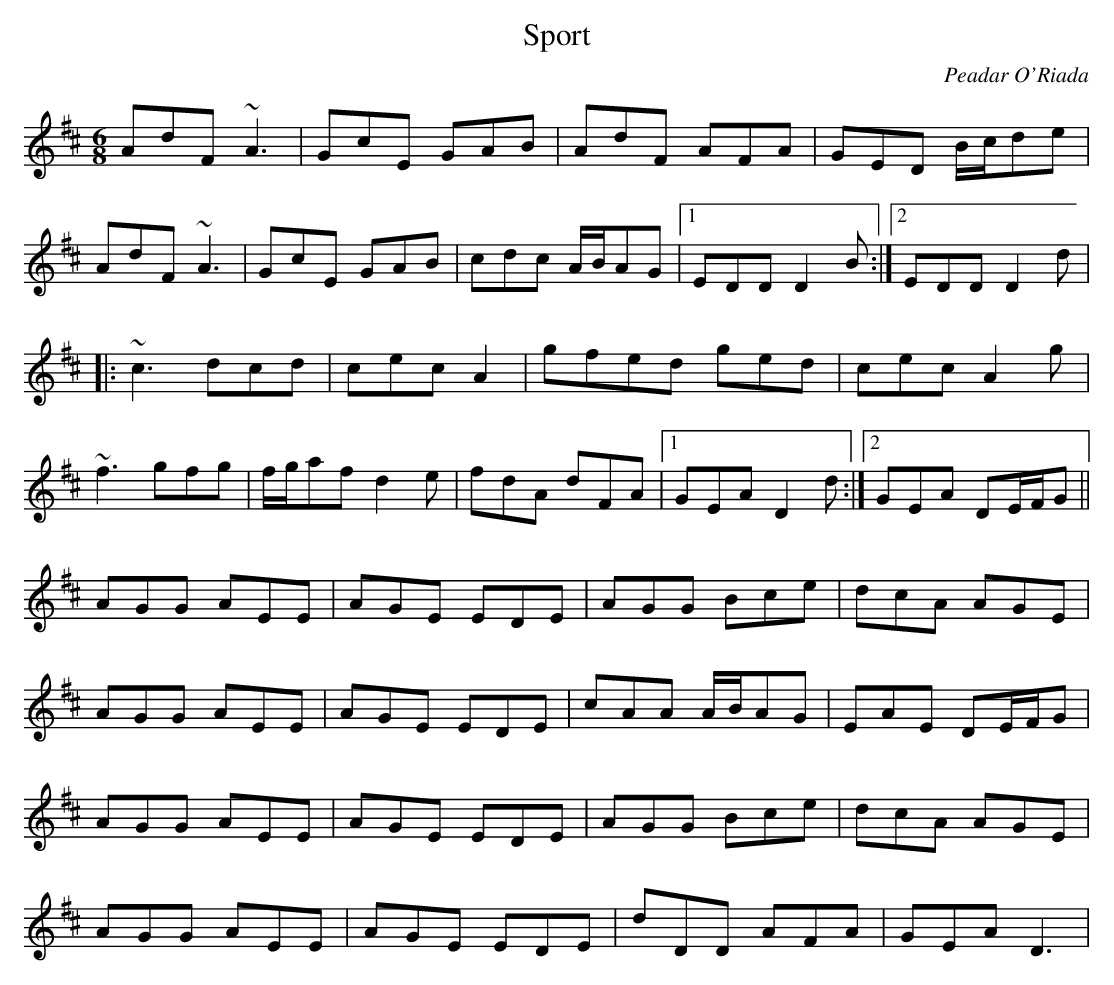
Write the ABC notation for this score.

X:1
T:Sport
C:Peadar O'Riada
M:6/8
L:1/8
K:D
AdF ~A3|GcE GAB|AdF AFA|GED B/2c/2de|
!AdF ~A3|GcE GAB|cdc A/2B/2AG|1EDD D2 B:|2EDD D2 d|
!|:~c3 dcd|cec A2|gfed ged|cec A2 g|
!~f3 gfg|f/2g/2af d2 e|fdA dFA|1GEA D2 d:|2GEA DE/2F/2G||
!AGG AEE|AGE EDE|AGG Bce|dcA AGE|
!AGG AEE|AGE EDE|cAA A/2B/2AG|EAE DE/2F/2G|
!AGG AEE|AGE EDE|AGG Bce|dcA AGE|
!AGG AEE|AGE EDE|dDD AFA|GEA D3|
